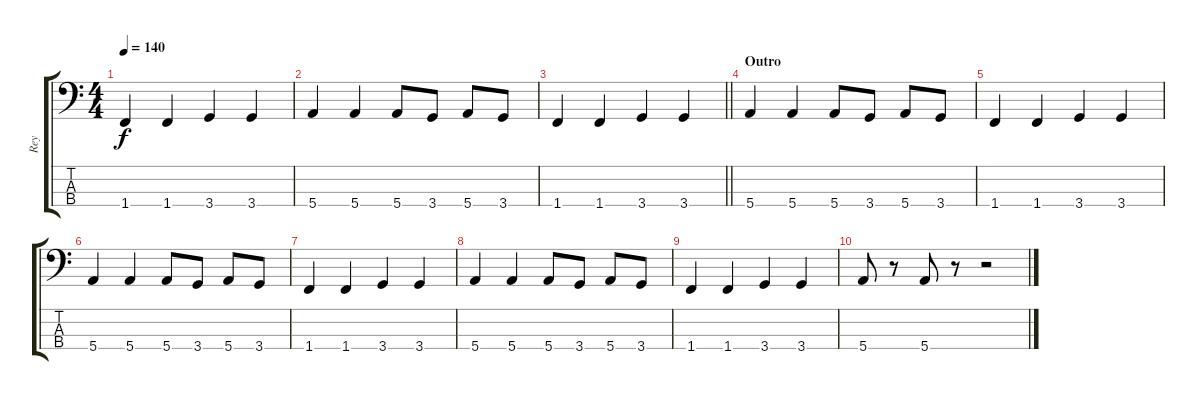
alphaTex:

\track ("Rey" "Rey") {instrument electricbassfinger}
\staff {score tabs}
\tuning (G2 D2 A1 E1) {hide}
\ts (4 4)
\tempo 140
\clef f4
\ks c
1.4.4{dy f} 1.4.4 3.4.4 3.4.4 |
5.4.4 5.4.4 5.4.8 3.4.8 5.4.8 3.4.8 |
\barLineRight lightlight
1.4.4 1.4.4 3.4.4 3.4.4 |
\section ("" "Outro")
5.4.4 5.4.4 5.4.8 3.4.8 5.4.8 3.4.8 |
1.4.4 1.4.4 3.4.4 3.4.4 |
5.4.4 5.4.4 5.4.8 3.4.8 5.4.8 3.4.8 |
1.4.4 1.4.4 3.4.4 3.4.4 |
5.4.4 5.4.4 5.4.8 3.4.8 5.4.8 3.4.8 |
1.4.4 1.4.4 3.4.4 3.4.4 |
5.4.8 r.8 5.4.8 r.8 r.2
